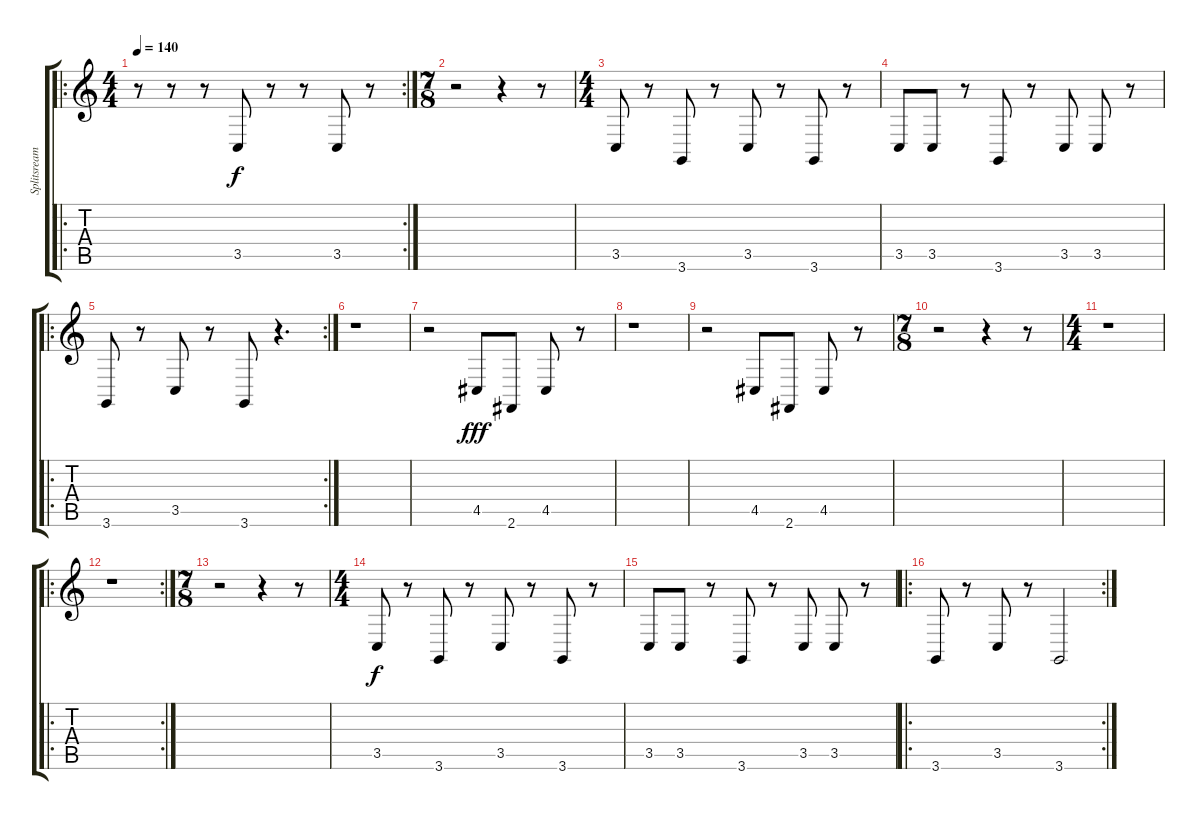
\track ("Splitsream" "Splitsream") {instrument timpani}
\staff {score tabs}
\tuning (E4 B3 G3 D3 A2 E2) {hide}
\ro
\rc 2
\ts (4 4)
\tempo 140
\clef g2
\ks c
r.8{dy f} r.8 r.8 3.5.8 r.8 r.8 3.5.8 r.8 |
\ts (7 8)
r.2 r.4 r.8 |
\ts (4 4)
3.5.8 r.8 3.6.8 r.8 3.5.8 r.8 3.6.8 r.8 |
3.5.8 3.5.8 r.8 3.6.8 r.8 3.5.8 3.5.8 r.8 |
\ro
\rc 2
3.6.8 r.8 3.5.8 r.8 3.6.8 r.4{d} |
r.1 |
r.2 4.5.8{dy fff} 2.6.8 4.5.8 r.8 |
r.1 |
r.2 4.5.8 2.6.8 4.5.8 r.8 |
\ts (7 8)
r.2 r.4 r.8 |
\ts (4 4)
r.1 |
\ro
\rc 2
r.1 |
\ts (7 8)
r.2 r.4 r.8 |
\ts (4 4)
3.5.8{dy f} r.8 3.6.8 r.8 3.5.8 r.8 3.6.8 r.8 |
3.5.8 3.5.8 r.8 3.6.8 r.8 3.5.8 3.5.8 r.8 |
\ro
\rc 2
3.6.8 r.8 3.5.8 r.8 3.6.2
